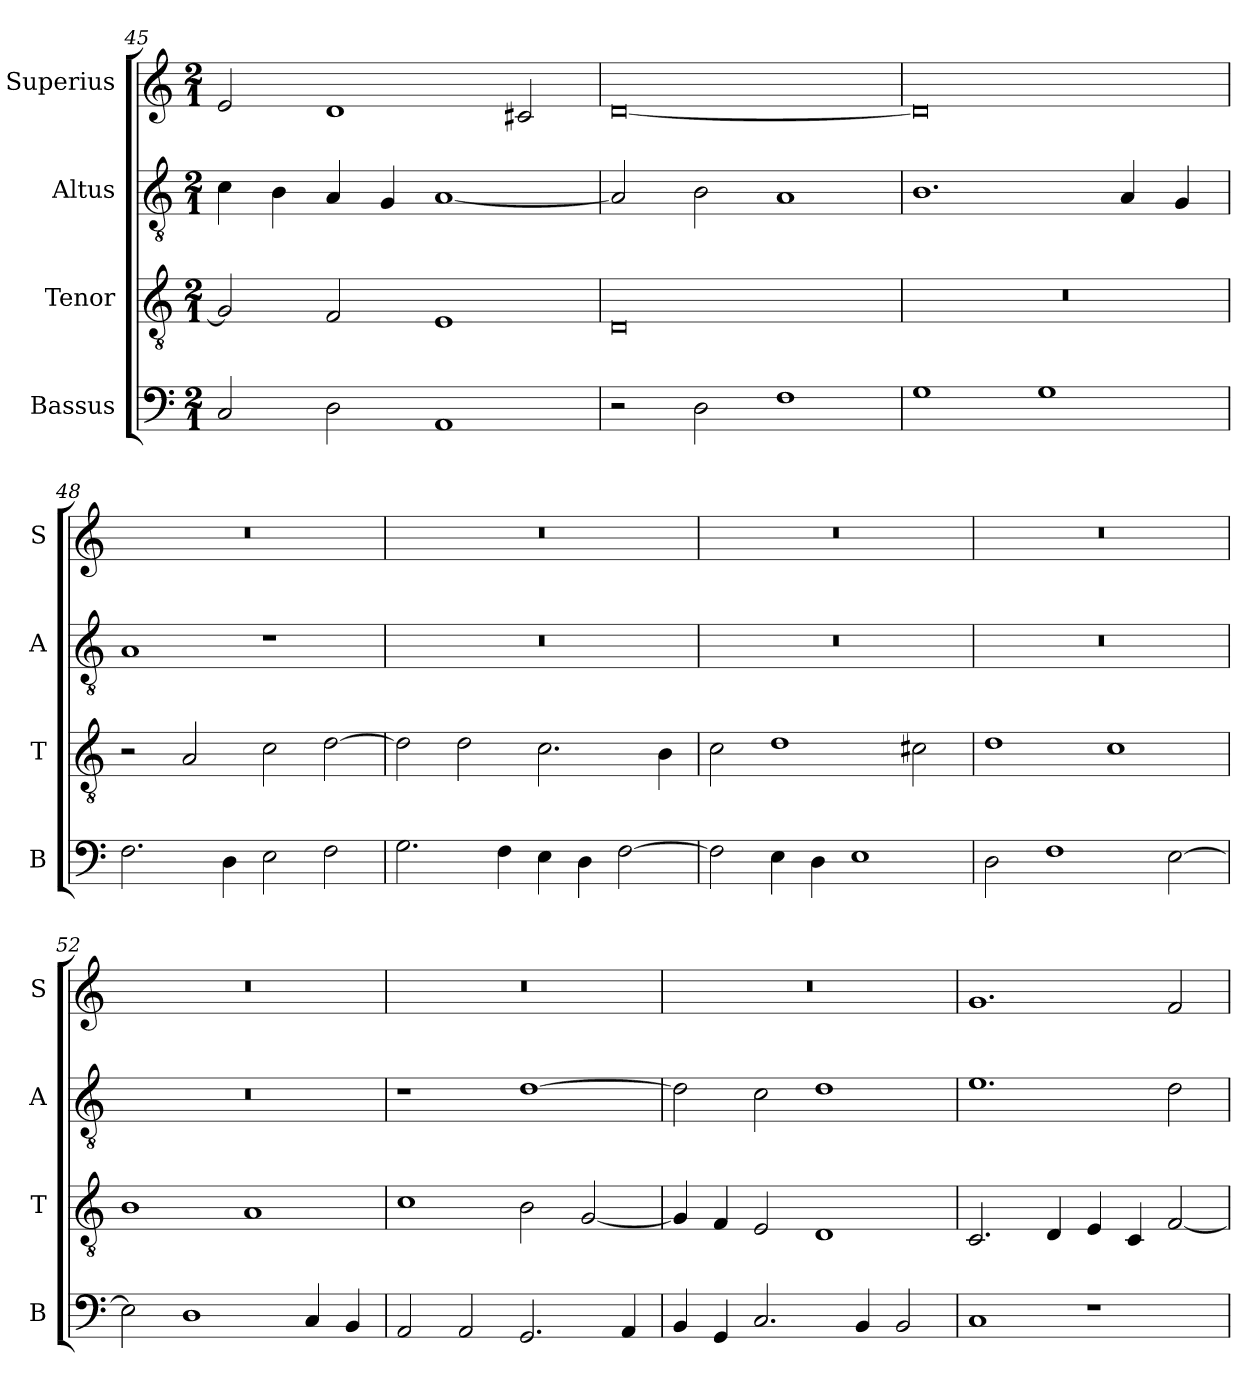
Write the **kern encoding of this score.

**kern	**kern	**kern	**kern
*part4	*part3	*part2	*part1
*staff4	*staff3	*staff2	*staff1
*I"Bassus	*I"Tenor	*I"Altus	*I"Superius
*I'B	*I'T	*I'A	*I'S
*clefF4	*clefGv2	*clefGv2	*clefG2
*k[]	*k[]	*k[]	*k[]
*C:	*C:	*C:	*C:
*M2/1	*M2/1	*M2/1	*M2/1
=45	=45	=45	=45
2C	2G]	4c	2e
.	.	4B	.
2D	2F	4A	1d
.	.	4G	.
1AA	1E	[1A	.
.	.	.	2c#X
=46	=46	=46	=46
2r	0D	2A]	[0d
2D	.	2B	.
1F	.	1A	.
=47	=47	=47	=47
1G	0r	1.B	0d]
1G	.	.	.
.	.	4A	.
.	.	4G	.
=48	=48	=48	=48
2.F	2r	1A	0r
.	2A	.	.
4D	.	.	.
2E	2c	1r	.
2F	[2d	.	.
=49	=49	=49	=49
2.G	2d]	0r	0r
.	2d	.	.
4F	.	.	.
4E	2.c	.	.
4D	.	.	.
[2F	.	.	.
.	4B	.	.
=50	=50	=50	=50
2F]	2c	0r	0r
4E	1d	.	.
4D	.	.	.
1E	.	.	.
.	2c#X	.	.
=51	=51	=51	=51
2D	1d	0r	0r
1F	.	.	.
.	1c	.	.
[2E	.	.	.
=52	=52	=52	=52
2E]	1B	0r	0r
1D	.	.	.
.	1A	.	.
4C	.	.	.
4BB	.	.	.
=53	=53	=53	=53
2AA	1c	1r	0r
2AA	.	.	.
2.GG	2B	[1d	.
.	[2G	.	.
4AA	.	.	.
=54	=54	=54	=54
4BB	4G]	2d]	0r
4GG	4F	.	.
2.C	2E	2c	.
.	1D	1d	.
4BB	.	.	.
2BB	.	.	.
=55	=55	=55	=55
1C	2.C	1.e	1.g
.	4D	.	.
1r	4E	.	.
.	4C	.	.
.	[2F	2d	2f
=	=	=	=
*-	*-	*-	*-
